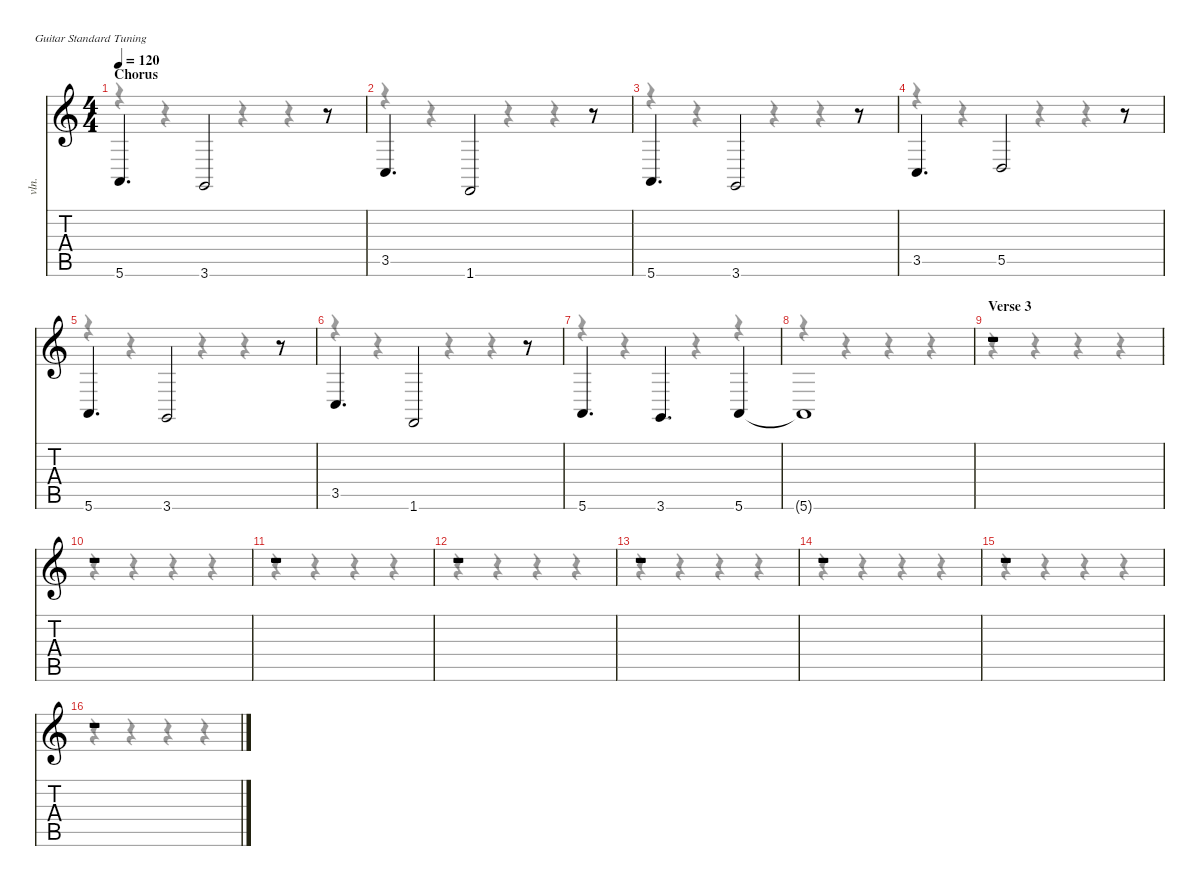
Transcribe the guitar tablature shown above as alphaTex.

\defaultSystemsLayout 4
\hideDynamics
\bracketExtendMode nobrackets
\track ("Pad" "vln.") {instrument stringensemble1}
\staff {score tabs}
\tuning (E4 B3 G3 D3 A2 E2)
\voice
\ts (4 4)
\section ("" "Chorus")
\tempo 120
\clef g2
\ks c
5.6.4{d dy f} 3.6.2 r.8 |
3.5.4{d} 1.6.2 r.8 |
5.6.4{d} 3.6.2 r.8 |
3.5.4{d} 5.5.2 r.8 |
5.6.4{d} 3.6.2 r.8 |
3.5.4{d} 1.6.2 r.8 |
5.6.4{d} 3.6.4{d} 5.6.4 |
5.6{t}.1 |
\section ("" "Verse 3")
r.1 |
r.1 |
r.1 |
r.1 |
r.1 |
r.1 |
r.1 |
r.1
\voice
\clef g2
\ottava regular
\simile none
\ks c
r.4{dy mf} r.4 r.4 r.4 |
r.4 r.4 r.4 r.4 |
r.4 r.4 r.4 r.4 |
r.4 r.4 r.4 r.4 |
r.4 r.4 r.4 r.4 |
r.4 r.4 r.4 r.4 |
r.4 r.4 r.4 r.4 |
r.4 r.4 r.4 r.4 |
r.4 r.4 r.4 r.4 |
r.4 r.4 r.4 r.4 |
r.4 r.4 r.4 r.4 |
r.4 r.4 r.4 r.4 |
r.4 r.4 r.4 r.4 |
r.4 r.4 r.4 r.4 |
r.4 r.4 r.4 r.4 |
r.4 r.4 r.4 r.4
